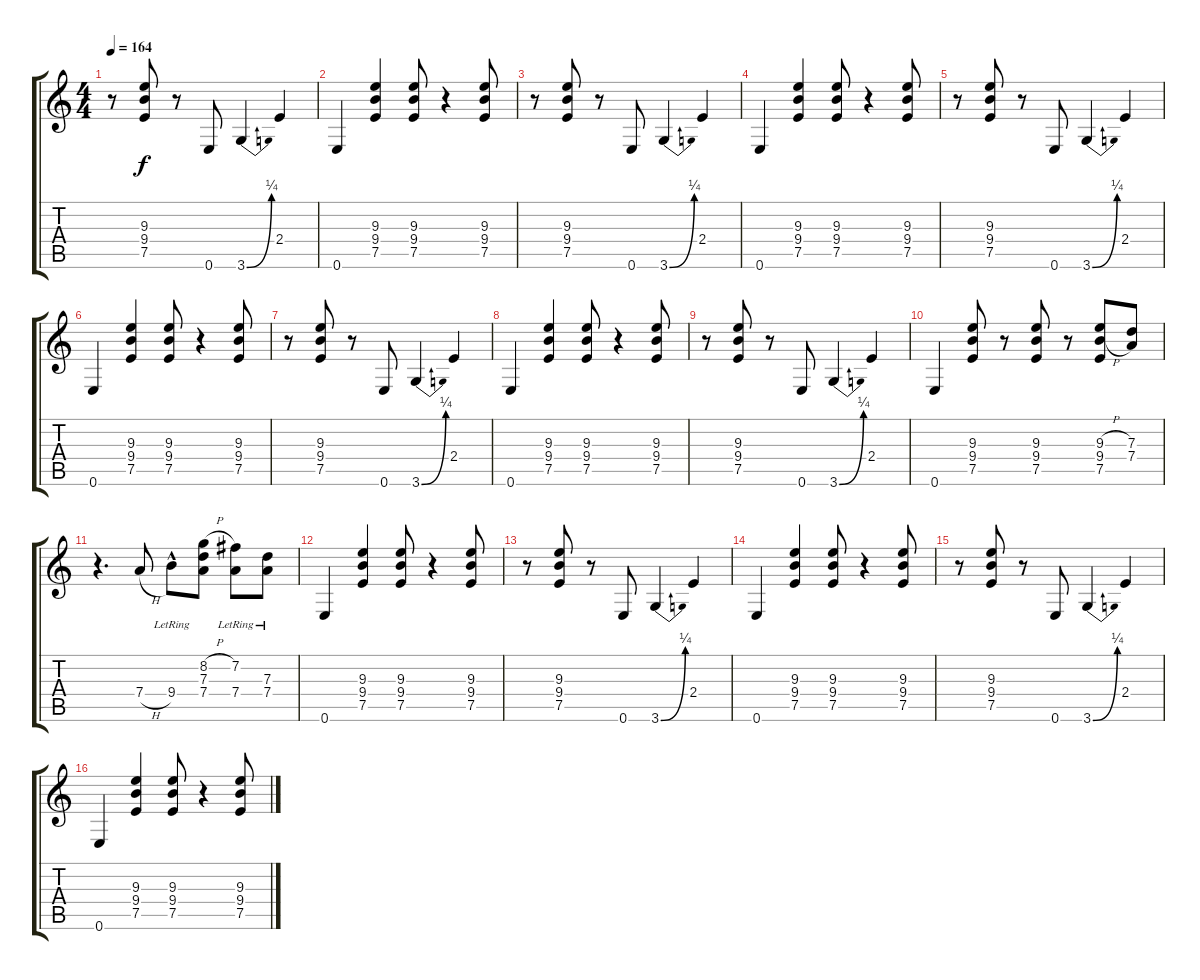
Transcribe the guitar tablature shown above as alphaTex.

\track "" {instrument distortionguitar}
\staff {score tabs}
\tuning (E4 B3 G3 D3 A2 E2) {hide}
\ts (4 4)
\tempo 164
\clef g2
\ks c
r.8{dy f} (9.3 9.4 7.5).8 r.8 0.6.8 3.6{be (bend 0 0 60 1)}.4 2.4.4 |
0.6.4 (9.3 9.4 7.5).4 (9.3 9.4 7.5).8 r.4 (9.3 9.4 7.5).8 |
r.8 (9.3 9.4 7.5).8 r.8 0.6.8 3.6{be (bend 0 0 60 1)}.4 2.4.4 |
0.6.4 (9.3 9.4 7.5).4 (9.3 9.4 7.5).8 r.4 (9.3 9.4 7.5).8 |
r.8 (9.3 9.4 7.5).8 r.8 0.6.8 3.6{be (bend 0 0 60 1)}.4 2.4.4 |
0.6.4 (9.3 9.4 7.5).4 (9.3 9.4 7.5).8 r.4 (9.3 9.4 7.5).8 |
r.8 (9.3 9.4 7.5).8 r.8 0.6.8 3.6{be (bend 0 0 60 1)}.4 2.4.4 |
0.6.4 (9.3 9.4 7.5).4 (9.3 9.4 7.5).8 r.4 (9.3 9.4 7.5).8 |
r.8 (9.3 9.4 7.5).8 r.8 0.6.8 3.6{be (bend 0 0 60 1)}.4 2.4.4 |
0.6.4 (9.3 9.4 7.5).8 r.8 (9.3 9.4 7.5).8 r.8 (9.3{h} 9.4{h} 7.5).8 (7.3 7.4).8 |
r.4{d} 7.4{h}.8 9.4{hac lr}.8 (8.2{h} 7.3 7.4).8 (7.2{lr} 7.4{lr}).8 (7.3{lr} 7.4{lr}).8 |
0.6.4 (9.3 9.4 7.5).4 (9.3 9.4 7.5).8 r.4 (9.3 9.4 7.5).8 |
r.8 (9.3 9.4 7.5).8 r.8 0.6.8 3.6{be (bend 0 0 60 1)}.4 2.4.4 |
0.6.4 (9.3 9.4 7.5).4 (9.3 9.4 7.5).8 r.4 (9.3 9.4 7.5).8 |
r.8 (9.3 9.4 7.5).8 r.8 0.6.8 3.6{be (bend 0 0 60 1)}.4 2.4.4 |
0.6.4 (9.3 9.4 7.5).4 (9.3 9.4 7.5).8 r.4 (9.3 9.4 7.5).8
